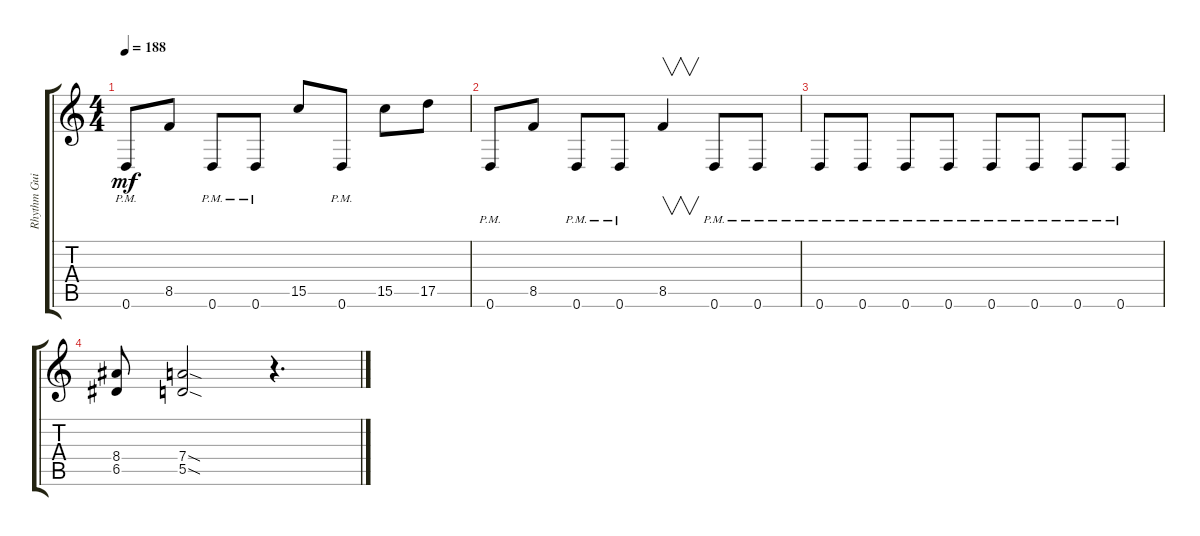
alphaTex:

\track ("Rhythm Guitar" "Rhythm Gui") {instrument distortionguitar}
\staff {score tabs}
\tuning (E4 B3 G3 D3 A2 D2) {hide}
\ts (4 4)
\tempo 188
\clef g2
\ks c
0.6{pm}.8{dy mf} 8.5.8 0.6{pm}.8 0.6{pm}.8 15.5.8 0.6{pm}.8 15.5.8 17.5.8 |
0.6{pm}.8 8.5.8 0.6{pm}.8 0.6{pm}.8 8.5.4{v} 0.6{pm}.8 0.6{pm}.8 |
0.6{pm}.8 0.6{pm}.8 0.6{pm}.8 0.6{pm}.8 0.6{pm}.8 0.6{pm}.8 0.6{pm}.8 0.6{pm}.8 |
(8.4 6.5).8 (7.4{sod} 5.5{sod}).2 r.4{d}
